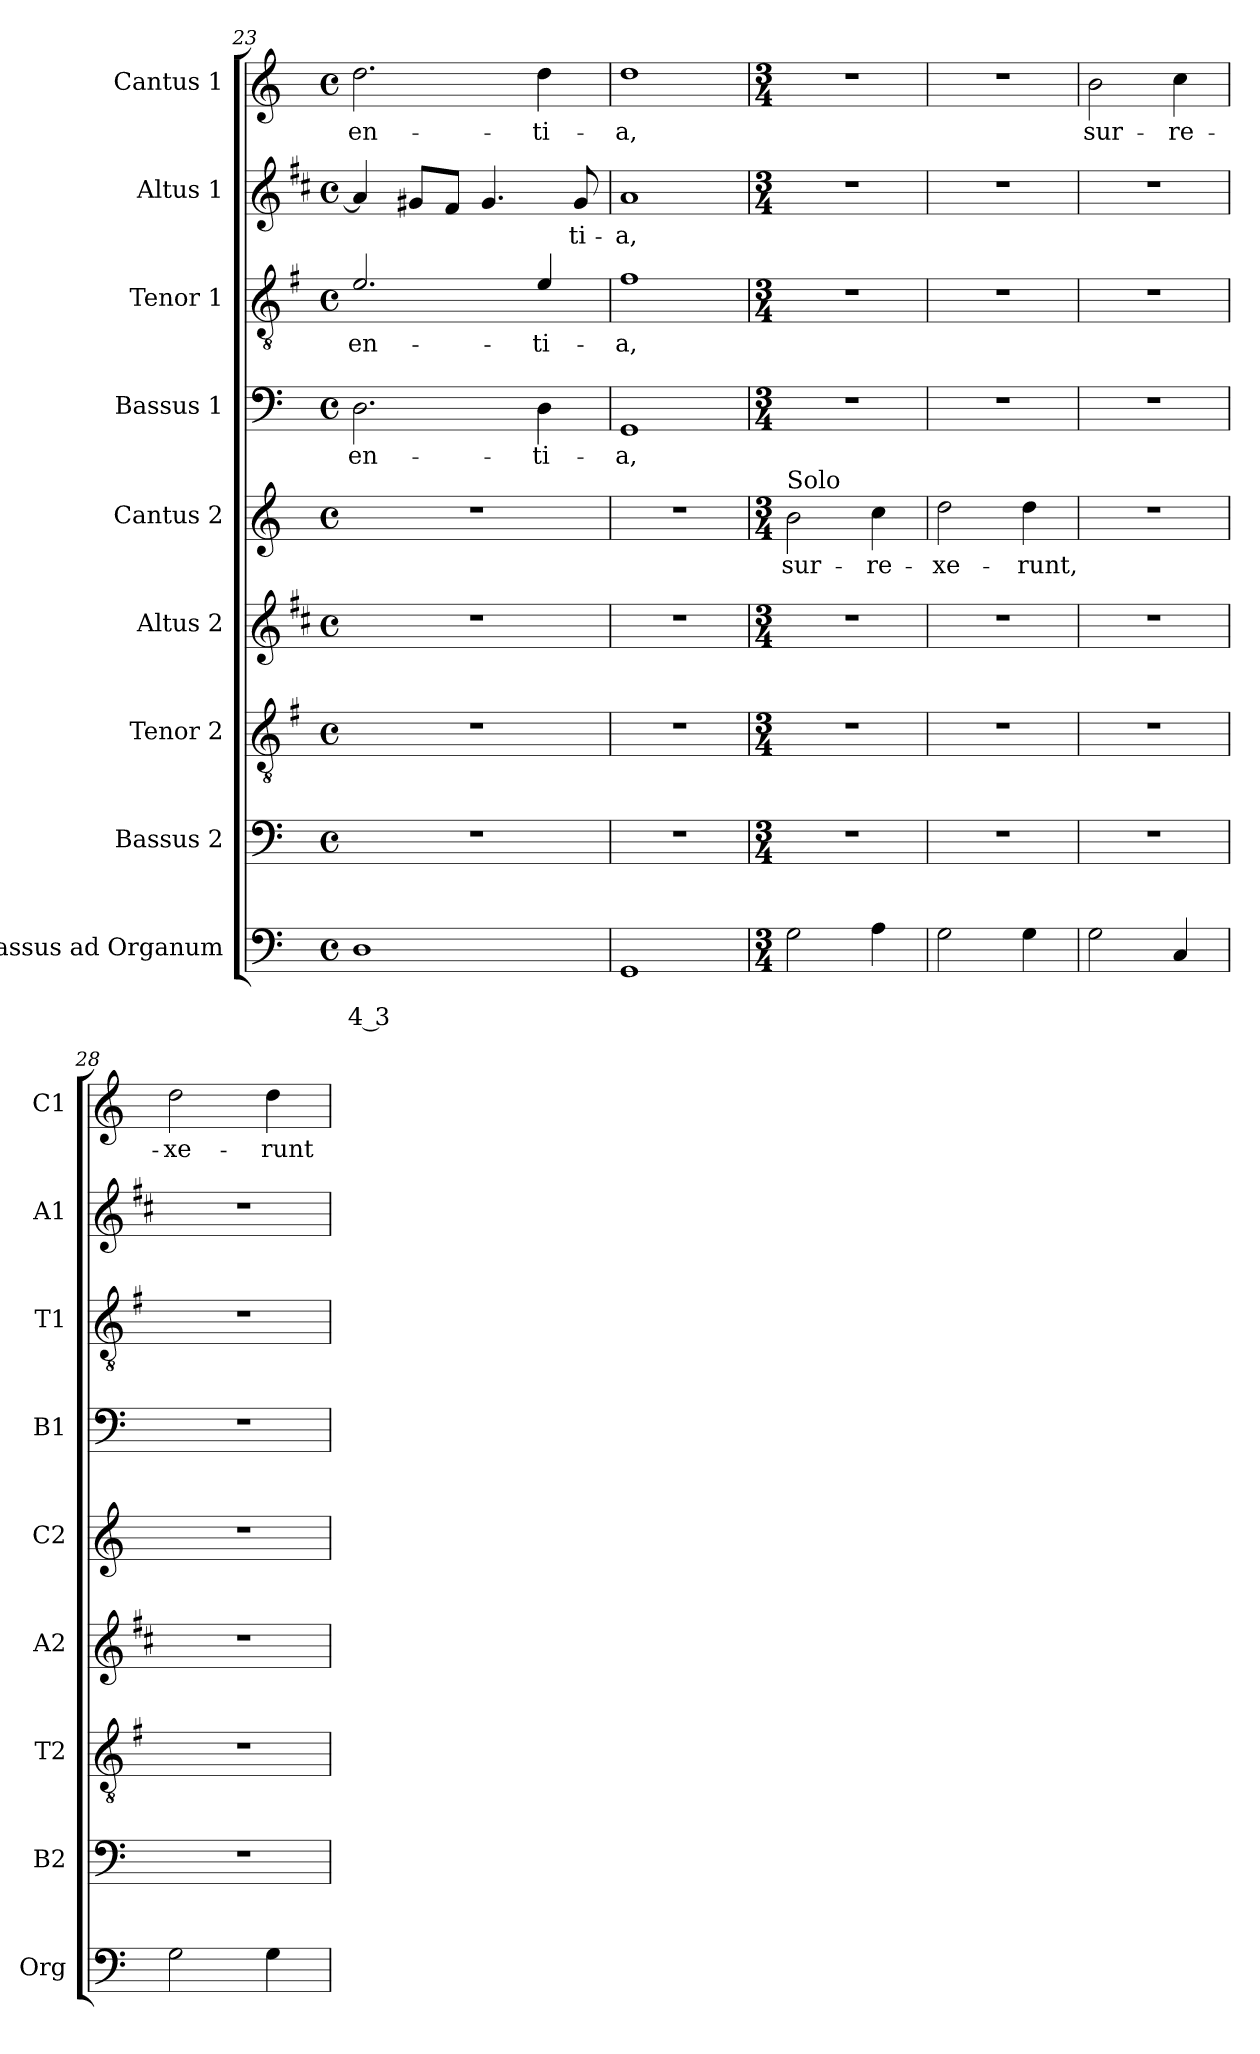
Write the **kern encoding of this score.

**kern	**text	**text	**kern	**kern	**kern	**kern	**text	**kern	**text	**kern	**text	**kern	**text	**kern	**text
*part9	*part9	*part9	*part8	*part7	*part6	*part5	*part5	*part4	*part4	*part3	*part3	*part2	*part2	*part1	*part1
*staff9	*staff9	*staff9	*staff8	*staff7	*staff6	*staff5	*staff5	*staff4	*staff4	*staff3	*staff3	*staff2	*staff2	*staff1	*staff1
*I"Bassus ad Organum	*	*	*I"Bassus 2	*I"Tenor 2	*I"Altus 2	*I"Cantus 2	*	*I"Bassus 1	*	*I"Tenor 1	*	*I"Altus 1	*	*I"Cantus 1	*
*I'Org	*	*	*I'B2	*I'T2	*I'A2	*I'C2	*	*I'B1	*	*I'T1	*	*I'A1	*	*I'C1	*
*clefF4	*	*	*clefF4	*clefGv2	*clefG2	*clefG2	*	*clefF4	*	*clefGv2	*	*clefG2	*	*clefG2	*
*	*	*	*	*ITrd4c7	*ITrd1c2	*	*	*	*	*ITrd4c7	*	*ITrd1c2	*	*	*
*k[]	*	*	*k[]	*k[]	*k[]	*k[]	*	*k[]	*	*k[]	*	*k[]	*	*k[]	*
*C:	*	*	*C:	*C:	*C:	*C:	*	*C:	*	*C:	*	*C:	*	*C:	*
*M4/4	*	*	*M4/4	*M4/4	*M4/4	*M4/4	*	*M4/4	*	*M4/4	*	*M4/4	*	*M4/4	*
*met(c)	*	*	*met(c)	*met(c)	*met(c)	*met(c)	*	*met(c)	*	*met(c)	*	*met(c)	*	*met(c)	*
=23	=23	=23	=23	=23	=23	=23	=23	=23	=23	=23	=23	=23	=23	=23	=23
!	!	!LO:LY:b	!	!	!	!	!	!	!LO:LY:b	!	!LO:LY:b	!	!	!	!LO:LY:b
1D	.	4 3	1r	1r	1r	1r	.	2.D\	-en-	2.A/	-en-	4g/]	.	2.dd\	-en-
.	.	.	.	.	.	.	.	.	.	.	.	8f#X/L	.	.	.
.	.	.	.	.	.	.	.	.	.	.	.	8e/J	.	.	.
.	.	.	.	.	.	.	.	.	.	.	.	4.f#/	.	.	.
!	!	!	!	!	!	!	!	!	!LO:LY:b	!	!LO:LY:b	!	!	!	!LO:LY:b
.	.	.	.	.	.	.	.	4D\	-ti-	4A/	-ti-	.	.	4dd\	-ti-
!	!	!	!	!	!	!	!	!	!	!	!	!	!LO:LY:b	!	!
.	.	.	.	.	.	.	.	.	.	.	.	8f#/	-ti-	.	.
=24	=24	=24	=24	=24	=24	=24	=24	=24	=24	=24	=24	=24	=24	=24	=24
!	!	!	!	!	!	!	!	!	!LO:LY:b	!	!LO:LY:b	!	!LO:LY:b	!	!LO:LY:b
1GG	.	.	1r	1r	1r	1r	.	1GG	-a,	1B	-a,	1g	-a,	1dd	-a,
=25	=25	=25	=25	=25	=25	=25	=25	=25	=25	=25	=25	=25	=25	=25	=25
*M3/4	*	*	*M3/4	*M3/4	*M3/4	*M3/4	*	*M3/4	*	*M3/4	*	*M3/4	*	*M3/4	*
!	!	!	!	!	!	!LO:TX:a:t=Solo	!	!	!	!	!	!	!	!	!
!	!	!	!	!	!	!	!LO:LY:b	!	!	!	!	!	!	!	!
2G\	.	.	2.r	2.r	2.r	2b\	sur-	2.r	.	2.r	.	2.r	.	2.r	.
!	!	!	!	!	!	!	!LO:LY:b	!	!	!	!	!	!	!	!
4A\	.	.	.	.	.	4cc\	-re-	.	.	.	.	.	.	.	.
=26	=26	=26	=26	=26	=26	=26	=26	=26	=26	=26	=26	=26	=26	=26	=26
!	!	!	!	!	!	!	!LO:LY:b	!	!	!	!	!	!	!	!
2G\	.	.	2.r	2.r	2.r	2dd\	-xe-	2.r	.	2.r	.	2.r	.	2.r	.
!	!	!	!	!	!	!	!LO:LY:b	!	!	!	!	!	!	!	!
4G\	.	.	.	.	.	4dd\	-runt,	.	.	.	.	.	.	.	.
=27	=27	=27	=27	=27	=27	=27	=27	=27	=27	=27	=27	=27	=27	=27	=27
!	!	!	!	!	!	!	!	!	!	!	!	!	!	!	!LO:LY:b
2G\	.	.	2.r	2.r	2.r	2.r	.	2.r	.	2.r	.	2.r	.	2b\	sur-
!	!	!	!	!	!	!	!	!	!	!	!	!	!	!	!LO:LY:b
4C/	.	.	.	.	.	.	.	.	.	.	.	.	.	4cc\	-re-
=28	=28	=28	=28	=28	=28	=28	=28	=28	=28	=28	=28	=28	=28	=28	=28
!	!	!	!	!	!	!	!	!	!	!	!	!	!	!	!LO:LY:b
2G\	.	.	2.r	2.r	2.r	2.r	.	2.r	.	2.r	.	2.r	.	2dd\	-xe-
!	!	!	!	!	!	!	!	!	!	!	!	!	!	!	!LO:LY:b
4G\	.	.	.	.	.	.	.	.	.	.	.	.	.	4dd\	-runt
=	=	=	=	=	=	=	=	=	=	=	=	=	=	=	=
*-	*-	*-	*-	*-	*-	*-	*-	*-	*-	*-	*-	*-	*-	*-	*-
